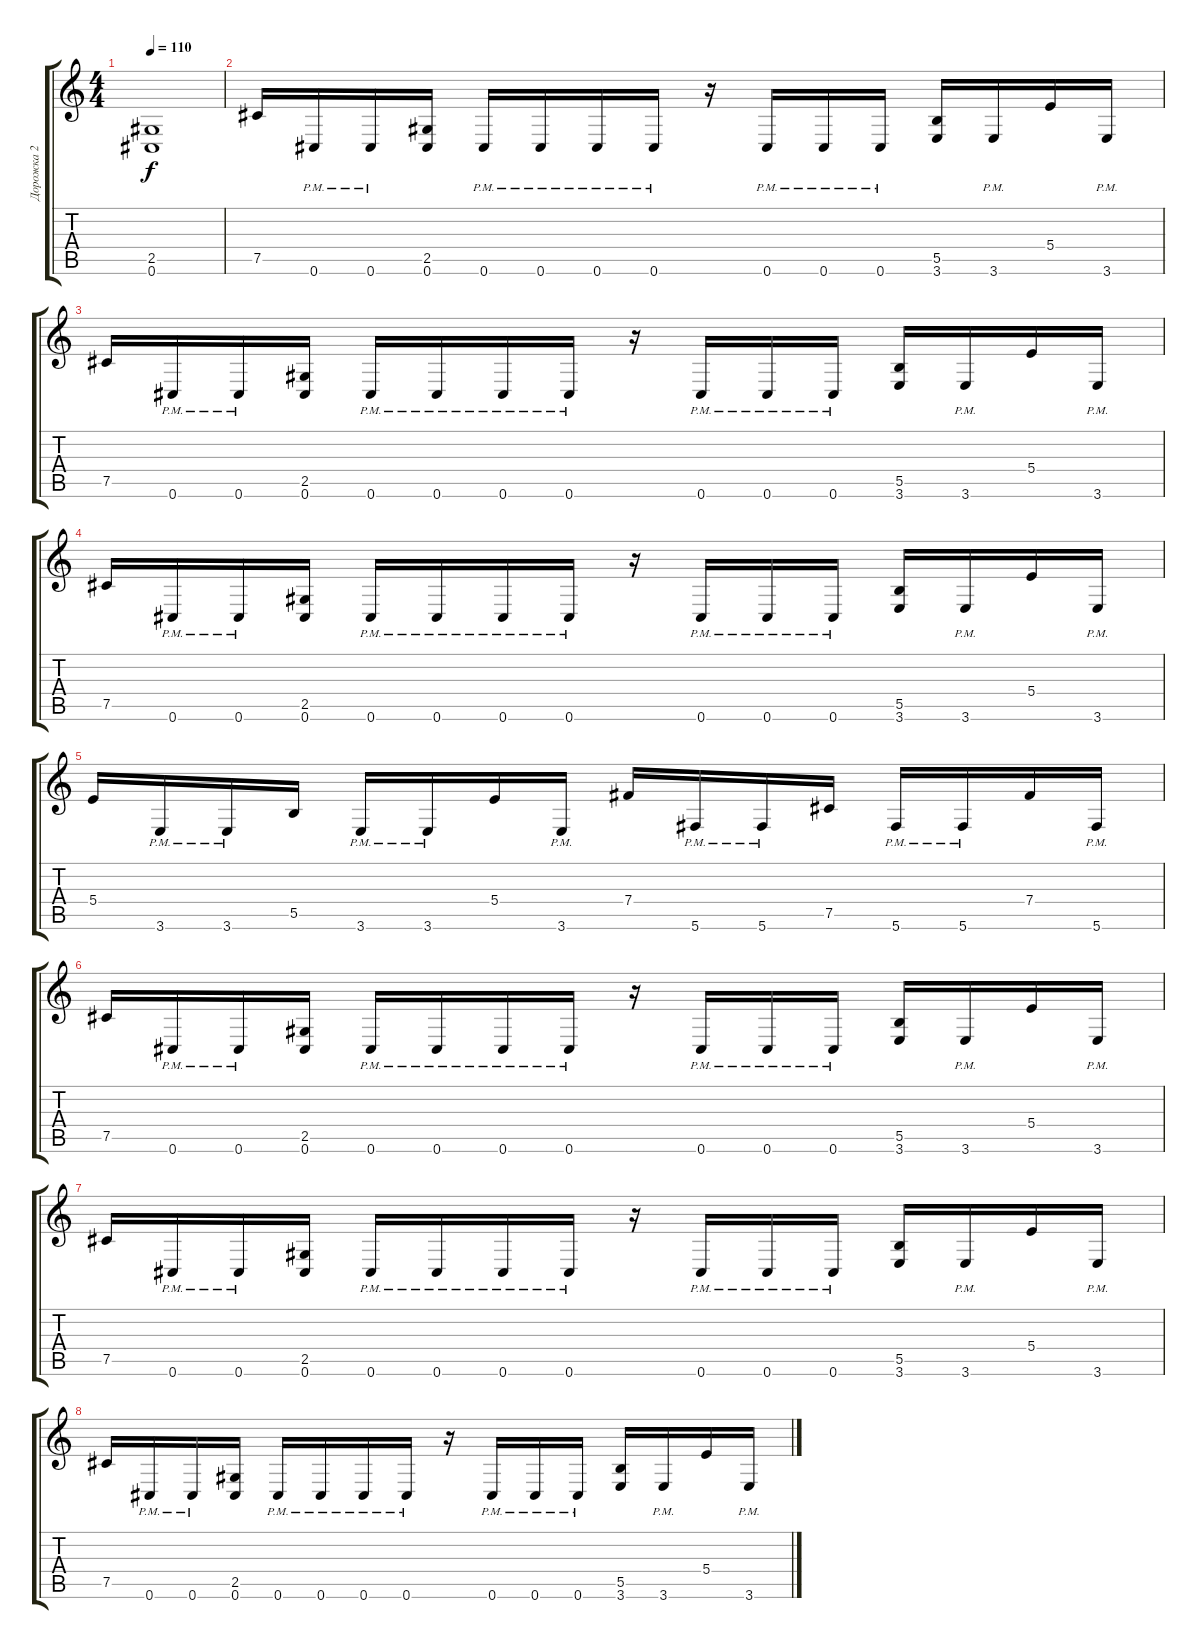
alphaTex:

\track ("Дорожка 2" "Дорожка 2") {instrument distortionguitar}
\staff {score tabs}
\tuning (Db4 Ab3 E3 B2 Gb2 Db2) {hide}
\ts (4 4)
\tempo 110
\clef g2
\ks c
(2.5 0.6).1{dy f} |
7.5.16 0.6{pm}.16 0.6{pm}.16 (2.5 0.6).16 0.6{pm}.16 0.6{pm}.16 0.6{pm}.16 0.6{pm}.16 r.16 0.6{pm}.16 0.6{pm}.16 0.6{pm}.16 (5.5 3.6).16 3.6{pm}.16 5.4.16 3.6{pm}.16 |
7.5.16 0.6{pm}.16 0.6{pm}.16 (2.5 0.6).16 0.6{pm}.16 0.6{pm}.16 0.6{pm}.16 0.6{pm}.16 r.16 0.6{pm}.16 0.6{pm}.16 0.6{pm}.16 (5.5 3.6).16 3.6{pm}.16 5.4.16 3.6{pm}.16 |
7.5.16 0.6{pm}.16 0.6{pm}.16 (2.5 0.6).16 0.6{pm}.16 0.6{pm}.16 0.6{pm}.16 0.6{pm}.16 r.16 0.6{pm}.16 0.6{pm}.16 0.6{pm}.16 (5.5 3.6).16 3.6{pm}.16 5.4.16 3.6{pm}.16 |
5.4.16 3.6{pm}.16 3.6{pm}.16 5.5.16 3.6{pm}.16 3.6{pm}.16 5.4.16 3.6{pm}.16 7.4.16 5.6{pm}.16 5.6{pm}.16 7.5.16 5.6{pm}.16 5.6{pm}.16 7.4.16 5.6{pm}.16 |
7.5.16 0.6{pm}.16 0.6{pm}.16 (2.5 0.6).16 0.6{pm}.16 0.6{pm}.16 0.6{pm}.16 0.6{pm}.16 r.16 0.6{pm}.16 0.6{pm}.16 0.6{pm}.16 (5.5 3.6).16 3.6{pm}.16 5.4.16 3.6{pm}.16 |
7.5.16 0.6{pm}.16 0.6{pm}.16 (2.5 0.6).16 0.6{pm}.16 0.6{pm}.16 0.6{pm}.16 0.6{pm}.16 r.16 0.6{pm}.16 0.6{pm}.16 0.6{pm}.16 (5.5 3.6).16 3.6{pm}.16 5.4.16 3.6{pm}.16 |
7.5.16 0.6{pm}.16 0.6{pm}.16 (2.5 0.6).16 0.6{pm}.16 0.6{pm}.16 0.6{pm}.16 0.6{pm}.16 r.16 0.6{pm}.16 0.6{pm}.16 0.6{pm}.16 (5.5 3.6).16 3.6{pm}.16 5.4.16 3.6{pm}.16
